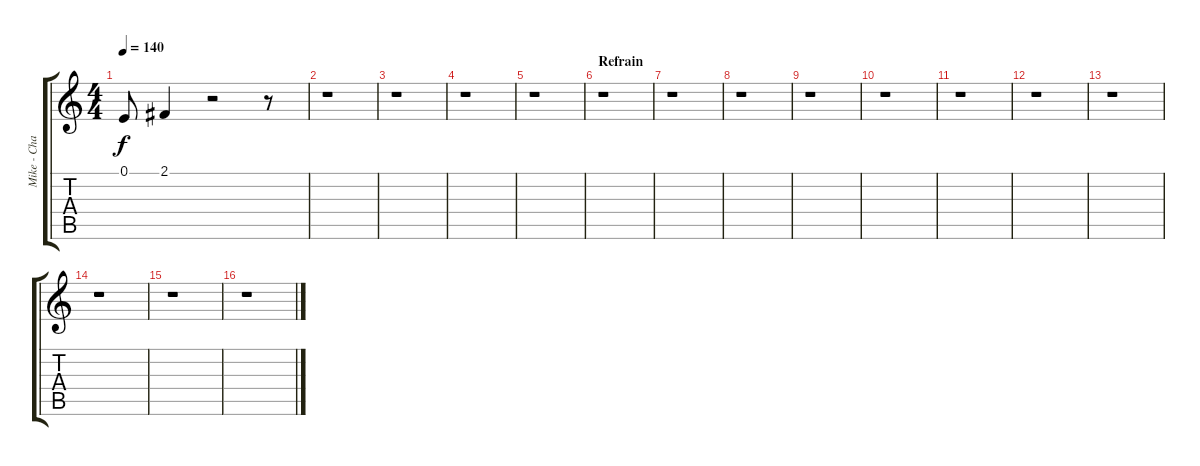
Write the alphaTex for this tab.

\track ("Mike - Chant" "Mike - Cha") {instrument lead6voice}
\staff {score tabs}
\tuning (E4 B3 G3 D3 A2 E2) {hide}
\ts (4 4)
\tempo 140
\clef g2
\ks c
0.1.8{dy f} 2.1.4 r.2 r.8 |
r.1 |
r.1 |
r.1 |
r.1 |
\section ("" "Refrain")
r.1 |
r.1 |
r.1 |
r.1 |
r.1 |
r.1 |
r.1 |
r.1 |
r.1 |
r.1 |
r.1
